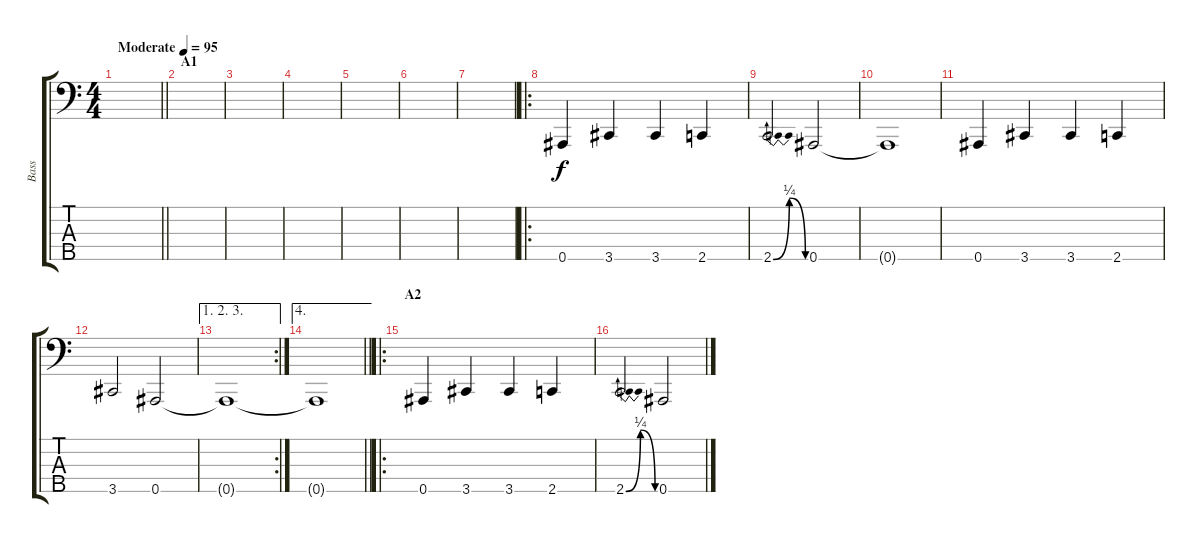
\track ("Bass" "Bass") {instrument electricbassfinger}
\staff {score tabs}
\tuning (Gb2 Db2 Ab1 Eb1 Bb0) {hide}
\ts (4 4)
\tempo (95 "Moderate")
\clef f4
\barLineRight lightlight
\ks c
|
\section ("" "A1")
|
|
|
|
|
|
\ro
0.5.4 3.5.4 3.5.4 2.5.4 |
2.5{be (bendrelease 0 0 10 1 50 1 60 0)}.2 0.5.2 |
0.5{t}.1 |
0.5.4 3.5.4 3.5.4 2.5.4 |
3.5.2 0.5.2 |
\ae (1 2 3)
\rc 2
0.5{t}.1 |
\ae 4
\barLineRight lightlight
0.5{t}.1 |
\ro
\section ("" "A2")
0.5.4 3.5.4 3.5.4 2.5.4 |
2.5{be (bendrelease 0 0 10 1 50 1 60 0)}.2 0.5.2
